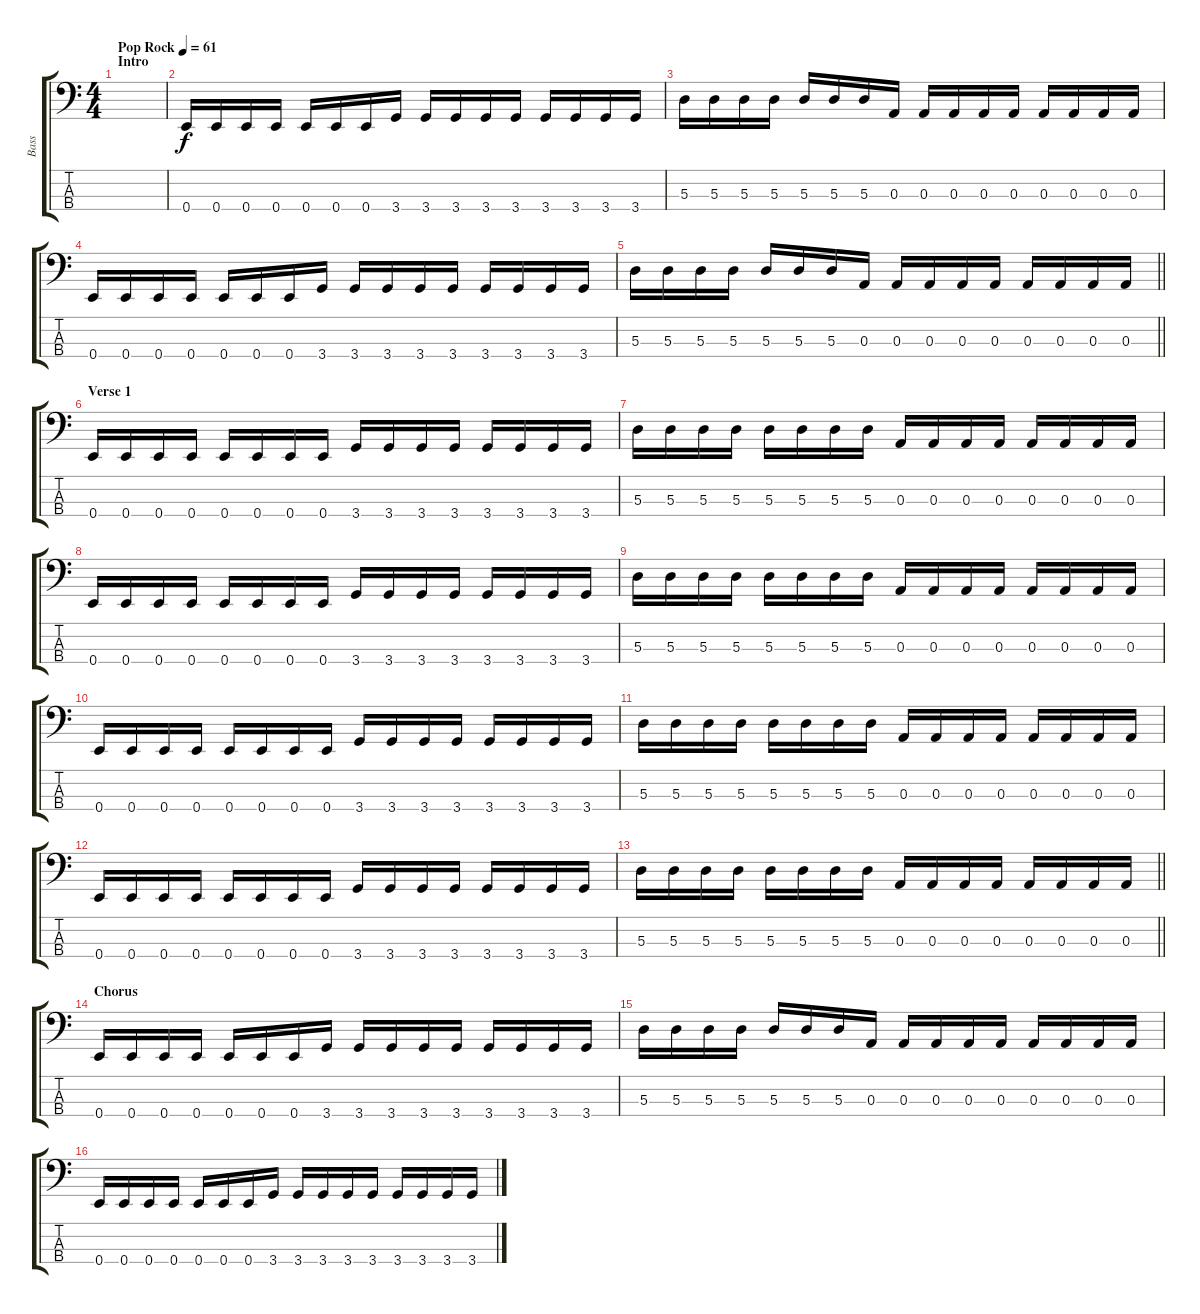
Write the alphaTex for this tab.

\track ("Bass" "Bass") {instrument electricbassfinger}
\staff {score tabs}
\tuning (G2 D2 A1 E1) {hide}
\ts (4 4)
\section ("" "Intro")
\tempo (61 "Pop Rock")
\clef f4
\ks c
|
0.4.16 0.4.16 0.4.16 0.4.16 0.4.16 0.4.16 0.4.16 3.4.16 3.4.16 3.4.16 3.4.16 3.4.16 3.4.16 3.4.16 3.4.16 3.4.16 |
5.3.16 5.3.16 5.3.16 5.3.16 5.3.16 5.3.16 5.3.16 0.3.16 0.3.16 0.3.16 0.3.16 0.3.16 0.3.16 0.3.16 0.3.16 0.3.16 |
0.4.16 0.4.16 0.4.16 0.4.16 0.4.16 0.4.16 0.4.16 3.4.16 3.4.16 3.4.16 3.4.16 3.4.16 3.4.16 3.4.16 3.4.16 3.4.16 |
\barLineRight lightlight
5.3.16 5.3.16 5.3.16 5.3.16 5.3.16 5.3.16 5.3.16 0.3.16 0.3.16 0.3.16 0.3.16 0.3.16 0.3.16 0.3.16 0.3.16 0.3.16 |
\section ("" "Verse 1")
0.4.16 0.4.16 0.4.16 0.4.16 0.4.16 0.4.16 0.4.16 0.4.16 3.4.16 3.4.16 3.4.16 3.4.16 3.4.16 3.4.16 3.4.16 3.4.16 |
5.3.16 5.3.16 5.3.16 5.3.16 5.3.16 5.3.16 5.3.16 5.3.16 0.3.16 0.3.16 0.3.16 0.3.16 0.3.16 0.3.16 0.3.16 0.3.16 |
0.4.16 0.4.16 0.4.16 0.4.16 0.4.16 0.4.16 0.4.16 0.4.16 3.4.16 3.4.16 3.4.16 3.4.16 3.4.16 3.4.16 3.4.16 3.4.16 |
5.3.16 5.3.16 5.3.16 5.3.16 5.3.16 5.3.16 5.3.16 5.3.16 0.3.16 0.3.16 0.3.16 0.3.16 0.3.16 0.3.16 0.3.16 0.3.16 |
0.4.16 0.4.16 0.4.16 0.4.16 0.4.16 0.4.16 0.4.16 0.4.16 3.4.16 3.4.16 3.4.16 3.4.16 3.4.16 3.4.16 3.4.16 3.4.16 |
5.3.16 5.3.16 5.3.16 5.3.16 5.3.16 5.3.16 5.3.16 5.3.16 0.3.16 0.3.16 0.3.16 0.3.16 0.3.16 0.3.16 0.3.16 0.3.16 |
0.4.16 0.4.16 0.4.16 0.4.16 0.4.16 0.4.16 0.4.16 0.4.16 3.4.16 3.4.16 3.4.16 3.4.16 3.4.16 3.4.16 3.4.16 3.4.16 |
\barLineRight lightlight
5.3.16 5.3.16 5.3.16 5.3.16 5.3.16 5.3.16 5.3.16 5.3.16 0.3.16 0.3.16 0.3.16 0.3.16 0.3.16 0.3.16 0.3.16 0.3.16 |
\section ("" "Chorus ")
0.4.16 0.4.16 0.4.16 0.4.16 0.4.16 0.4.16 0.4.16 3.4.16 3.4.16 3.4.16 3.4.16 3.4.16 3.4.16 3.4.16 3.4.16 3.4.16 |
5.3.16 5.3.16 5.3.16 5.3.16 5.3.16 5.3.16 5.3.16 0.3.16 0.3.16 0.3.16 0.3.16 0.3.16 0.3.16 0.3.16 0.3.16 0.3.16 |
0.4.16 0.4.16 0.4.16 0.4.16 0.4.16 0.4.16 0.4.16 3.4.16 3.4.16 3.4.16 3.4.16 3.4.16 3.4.16 3.4.16 3.4.16 3.4.16
